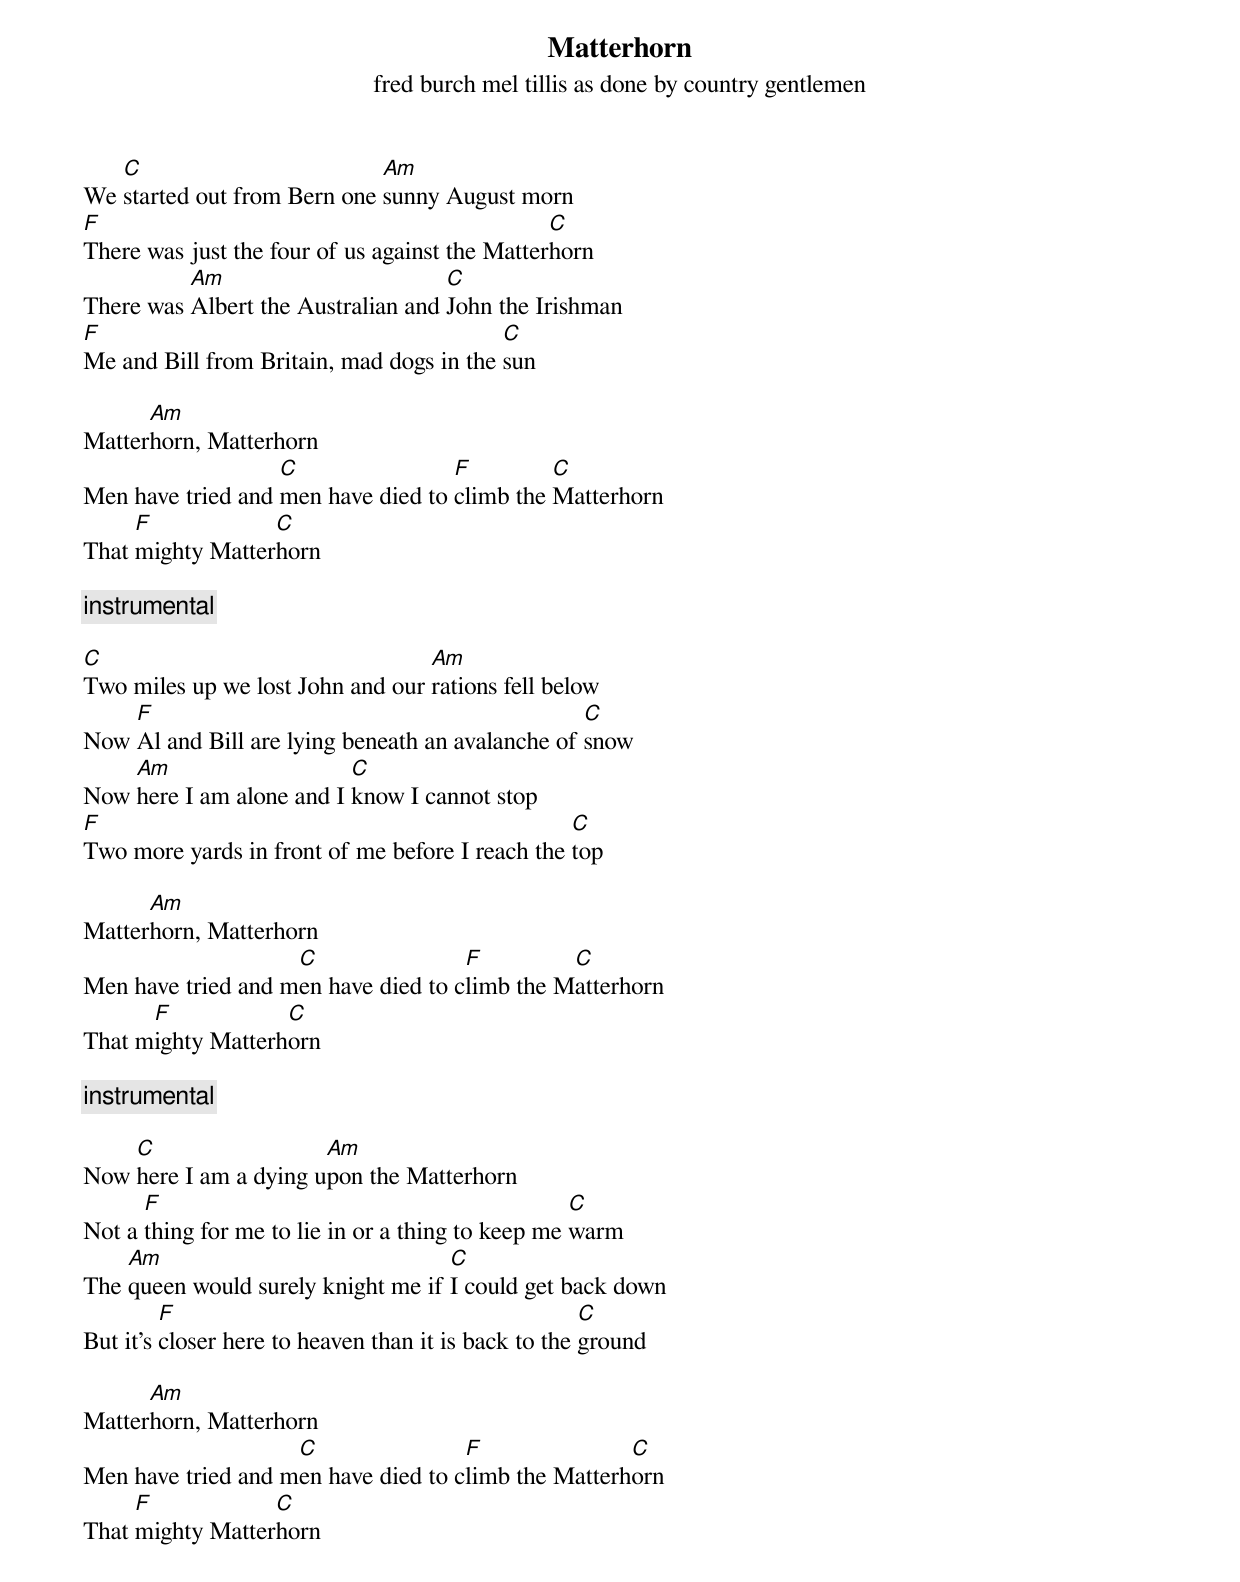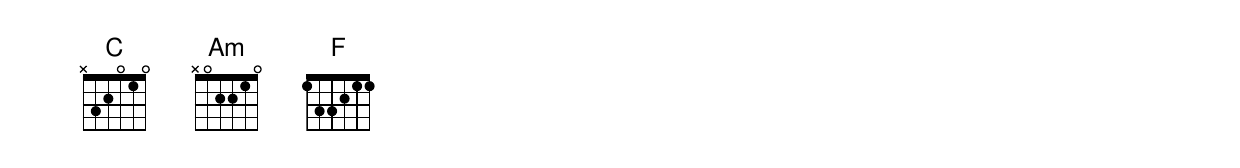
{title: Matterhorn}
{subtitle: fred burch mel tillis as done by country gentlemen}

We [C]started out from Bern one [Am]sunny August morn
[F]There was just the four of us against the Matter[C]horn
There was [Am]Albert the Australian and [C]John the Irishman
[F]Me and Bill from Britain, mad dogs in the [C]sun

Matter[Am]horn, Matterhorn
Men have tried and [C]men have died to [F]climb the [C]Matterhorn
That [F]mighty Matter[C]horn

{c:instrumental}

[C]Two miles up we lost John and our [Am]rations fell below
Now [F]Al and Bill are lying beneath an avalanche of [C]snow
Now [Am]here I am alone and I [C]know I cannot stop
[F]Two more yards in front of me before I reach the [C]top

Matter[Am]horn, Matterhorn
Men have tried and m[C]en have died to c[F]limb the M[C]atterhorn
That m[F]ighty Matterh[C]orn

{c:instrumental}

Now [C]here I am a dying u[Am]pon the Matterhorn
Not a [F]thing for me to lie in or a thing to keep me [C]warm
The [Am]queen would surely knight me if [C]I could get back down
But it's [F]closer here to heaven than it is back to the [C]ground

Matter[Am]horn, Matterhorn
Men have tried and m[C]en have died to c[F]limb the Matterh[C]orn
That [F]mighty Matter[C]horn

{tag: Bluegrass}
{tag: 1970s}
